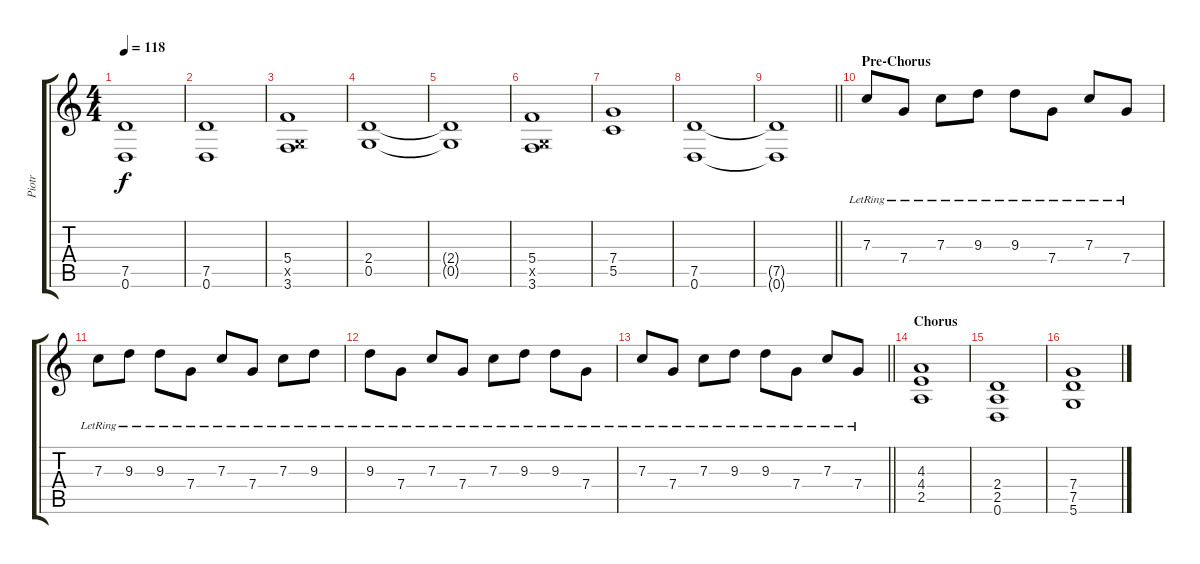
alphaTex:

\track ("Piotr" "Piotr") {instrument distortionguitar}
\staff {score tabs}
\tuning (D4 A3 F3 C3 G2 D2) {hide}
\ts (4 4)
\tempo 118
\clef g2
\ks c
(7.5{t} 0.6{t}).1{dy f} |
(7.5 0.6).1 |
(5.4 0.5{x} 3.6).1 |
(2.4 0.5).1 |
(2.4{t} 0.5{t}).1 |
(5.4 0.5{x} 3.6).1 |
(7.4 5.5).1 |
(7.5 0.6).1 |
\barLineRight lightlight
(7.5{t} 0.6{t}).1 |
\section ("" "Pre-Chorus")
7.3{lr}.8{instrument electricguitarclean} 7.4{lr}.8 7.3{lr}.8 9.3{lr}.8 9.3{lr}.8 7.4{lr}.8 7.3{lr}.8 7.4{lr}.8 |
7.3{lr}.8 9.3{lr}.8 9.3{lr}.8 7.4{lr}.8 7.3{lr}.8 7.4{lr}.8 7.3{lr}.8 9.3{lr}.8 |
9.3{lr}.8 7.4{lr}.8 7.3{lr}.8 7.4{lr}.8 7.3{lr}.8 9.3{lr}.8 9.3{lr}.8 7.4{lr}.8 |
\barLineRight lightlight
7.3{lr}.8 7.4{lr}.8 7.3{lr}.8 9.3{lr}.8 9.3{lr}.8 7.4{lr}.8 7.3{lr}.8 7.4{lr}.8 |
\section ("" "Chorus")
(4.3 4.4 2.5).1 |
(2.4 2.5 0.6).1 |
(7.4 7.5 5.6).1
